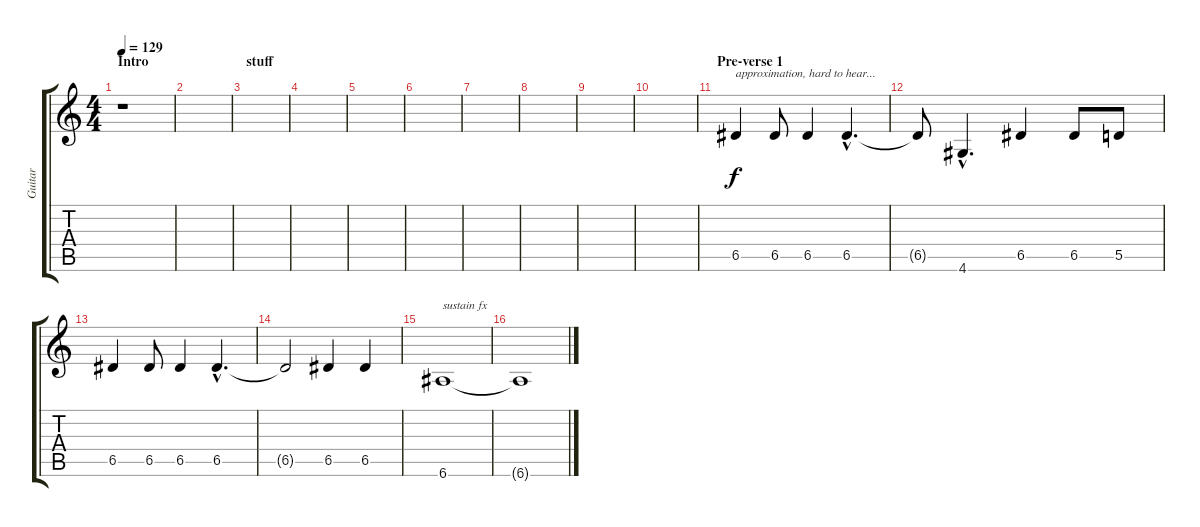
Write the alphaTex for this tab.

\track ("Guitar" "Guitar") {instrument electricguitarjazz}
\staff {score tabs}
\tuning (E4 B3 G3 D3 A2 E2) {hide}
\ts (4 4)
\section ("" "Intro")
\tempo 129
\clef g2
\ks c
r.1{dy f instrument electricguitarjazz} |
|
\section ("" "stuff")
|
|
|
|
|
|
|
|
\section ("" "Pre-verse 1")
6.5.4{txt "approximation, hard to hear..."} 6.5.8 6.5.4 6.5{hac}.4{d} |
6.5{t}.8 4.6{hac}.4{d} 6.5.4 6.5.8 5.5.8 |
6.5.4 6.5.8 6.5.4 6.5{hac}.4{d} |
6.5{t}.2 6.5.4 6.5.4 |
6.6.1{txt "sustain fx"} |
6.6{t}.1
